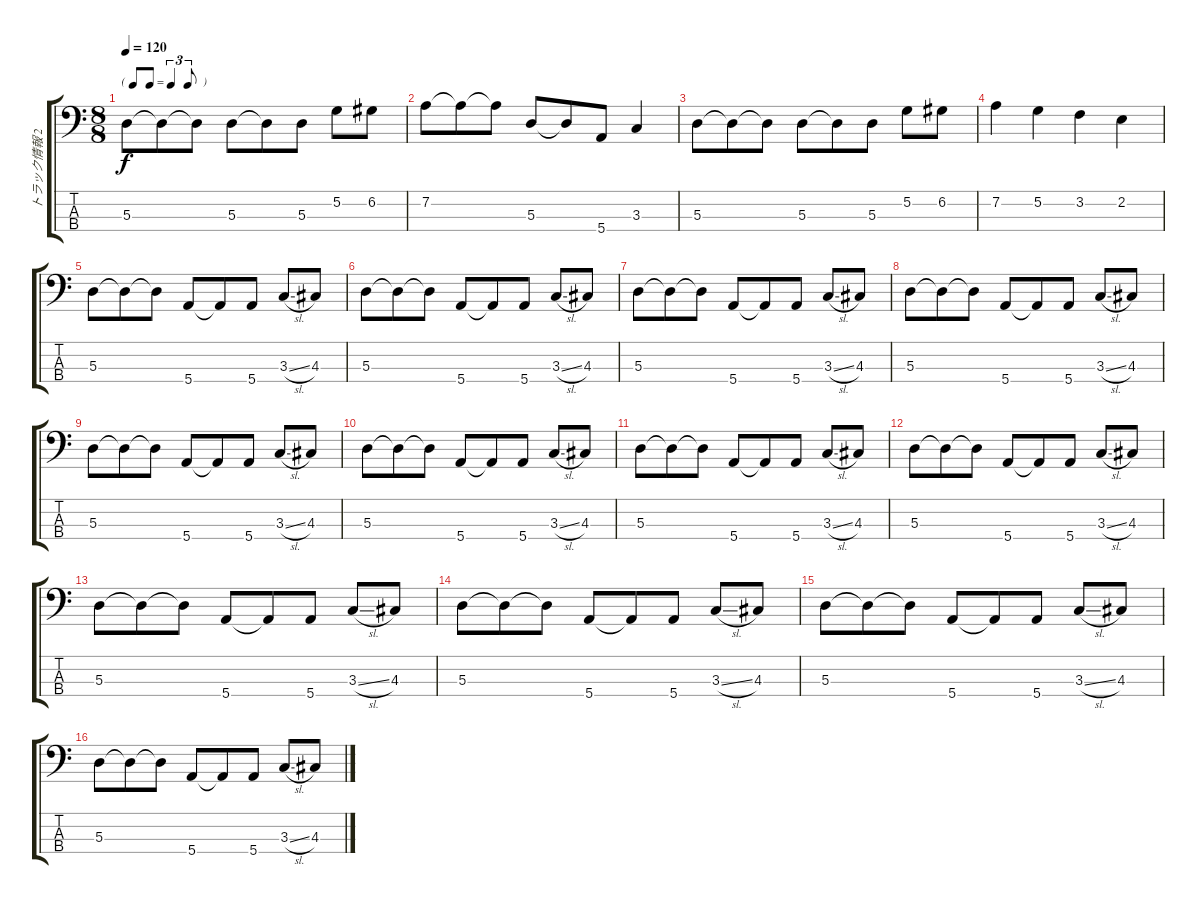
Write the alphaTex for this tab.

\track ("トラック情報 2" "トラック情報 2") {instrument electricbassfinger}
\staff {score tabs}
\tuning (G2 D2 A1 E1) {hide}
\ts (8 8)
\tf triplet8th
\tempo 120
\clef f4
\ks c
5.3.8{dy f} 5.3{t}.8 5.3{t}.8 5.3.8 5.3{t}.8 5.3.8 5.2.8 6.2.8 |
7.2.8 7.2{t}.8 7.2{t}.8 5.3.8 5.3{t}.8 5.4.8 3.3.4 |
5.3.8 5.3{t}.8 5.3{t}.8 5.3.8 5.3{t}.8 5.3.8 5.2.8 6.2.8 |
7.2.4 5.2.4 3.2.4 2.2.4 |
5.3.8 5.3{t}.8 5.3{t}.8 5.4.8 5.4{t}.8 5.4.8 3.3{sl}.8 4.3.8 |
5.3.8 5.3{t}.8 5.3{t}.8 5.4.8 5.4{t}.8 5.4.8 3.3{sl}.8 4.3.8 |
5.3.8 5.3{t}.8 5.3{t}.8 5.4.8 5.4{t}.8 5.4.8 3.3{sl}.8 4.3.8 |
5.3.8 5.3{t}.8 5.3{t}.8 5.4.8 5.4{t}.8 5.4.8 3.3{sl}.8 4.3.8 |
5.3.8 5.3{t}.8 5.3{t}.8 5.4.8 5.4{t}.8 5.4.8 3.3{sl}.8 4.3.8 |
5.3.8 5.3{t}.8 5.3{t}.8 5.4.8 5.4{t}.8 5.4.8 3.3{sl}.8 4.3.8 |
5.3.8 5.3{t}.8 5.3{t}.8 5.4.8 5.4{t}.8 5.4.8 3.3{sl}.8 4.3.8 |
5.3.8 5.3{t}.8 5.3{t}.8 5.4.8 5.4{t}.8 5.4.8 3.3{sl}.8 4.3.8 |
5.3.8 5.3{t}.8 5.3{t}.8 5.4.8 5.4{t}.8 5.4.8 3.3{sl}.8 4.3.8 |
5.3.8 5.3{t}.8 5.3{t}.8 5.4.8 5.4{t}.8 5.4.8 3.3{sl}.8 4.3.8 |
5.3.8 5.3{t}.8 5.3{t}.8 5.4.8 5.4{t}.8 5.4.8 3.3{sl}.8 4.3.8 |
5.3.8 5.3{t}.8 5.3{t}.8 5.4.8 5.4{t}.8 5.4.8 3.3{sl}.8 4.3.8
